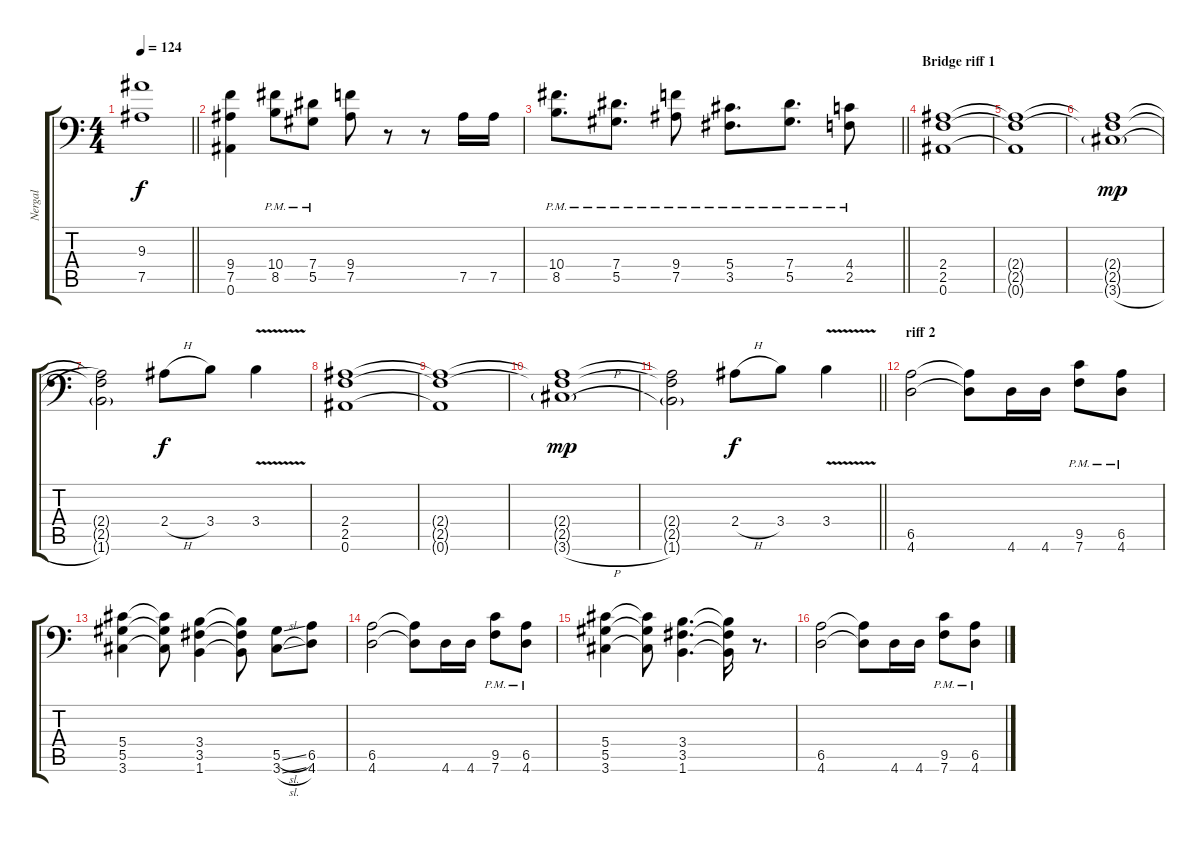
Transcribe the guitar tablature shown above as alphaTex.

\track ("Nergal" "Nergal") {instrument distortionguitar}
\staff {score tabs}
\tuning (Bb3 F3 Db3 Ab2 Eb2 Bb1) {hide}
\ts (4 4)
\tempo 124
\clef f4
\barLineRight lightlight
\ks c
(9.3{t} 7.5{t}).1{dy f} |
(9.4 7.5 0.6).4 (10.4{pm} 8.5{pm}).8 (7.4{pm} 5.5{pm}).8 (9.4 7.5).8 r.8 r.8 7.5.16 7.5.16 |
\barLineRight lightlight
(10.4{pm} 8.5{pm}).8{d} (7.4{pm} 5.5{pm}).8{d} (9.4{pm} 7.5{pm}).8 (5.4{pm} 3.5{pm}).8{d} (7.4{pm} 5.5{pm}).8{d} (4.4{pm} 2.5{pm}).8 |
\section ("" "Bridge riff 1")
(2.4 2.5 0.6).1 |
(2.4{t} 2.5{t} 0.6{t}).1 |
(2.4{t} 2.5{t} 3.6{h g}).1{dy mp} |
(2.4{t} 2.5{t} 1.6{g}).2 2.4{h}.8{dy f} 3.4.8 3.4{v}.4 |
(2.4 2.5 0.6).1 |
(2.4{t} 2.5{t} 0.6{t}).1 |
(2.4{t} 2.5{t} 3.6{h g}).1{dy mp} |
\barLineRight lightlight
(2.4{t} 2.5{t} 1.6{g}).2 2.4{h}.8{dy f} 3.4.8 3.4{v}.4 |
\section ("" "riff 2")
(6.5 4.6).2 (6.5{t} 4.6{t}).8 4.6.16 4.6.16 (9.5{pm} 7.6{pm}).8 (6.5{pm} 4.6{pm}).8 |
(5.4 5.5 3.6).4 (5.4{t} 5.5{t} 3.6{t}).8 (3.4 3.5 1.6).4 (3.4{t} 3.5{t} 1.6{t}).8 (5.5{sl} 3.6{sl}).8 (6.5 4.6).8 |
(6.5 4.6).2 (6.5{t} 4.6{t}).8 4.6.16 4.6.16 (9.5{pm} 7.6{pm}).8 (6.5{pm} 4.6{pm}).8 |
(5.4 5.5 3.6).4 (5.4{t} 5.5{t} 3.6{t}).8 (3.4 3.5 1.6).4{d} (3.4{t} 3.5{t} 1.6{t}).16 r.8{d} |
(6.5 4.6).2 (6.5{t} 4.6{t}).8 4.6.16 4.6.16 (9.5{pm} 7.6{pm}).8 (6.5{pm} 4.6{pm}).8
